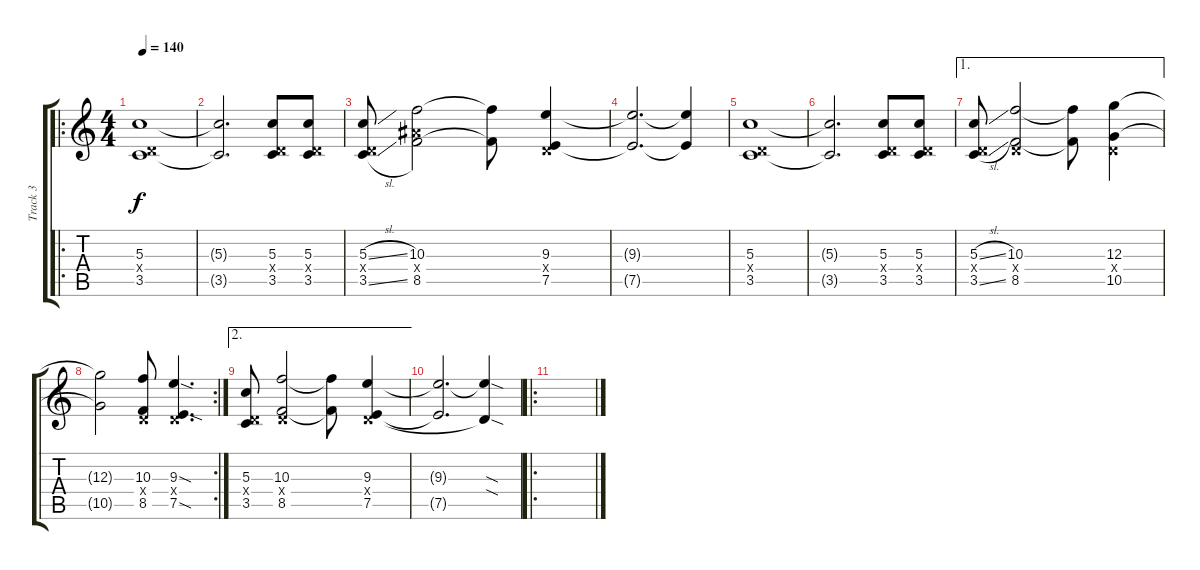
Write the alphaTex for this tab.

\track ("Track 3" "Track 3") {instrument distortionguitar}
\staff {score tabs}
\tuning (E4 B3 G3 D3 A2 D2) {hide}
\ro
\ts (4 4)
\tempo 140
\clef g2
\ks c
(5.3 0.4{x} 3.5).1{dy f} |
(5.3{t} 3.5{t}).2{d} (5.3 0.4{x} 3.5).8 (5.3 0.4{x} 3.5).8 |
(5.3{sl} 0.4{x} 3.5{sl}).8 (10.3 8.4{x} 8.5).2 (10.3{t} 8.5{t}).8 (9.3 0.4{x} 7.5).4 |
(9.3{t} 7.5{t}).2{d} (9.3{t} 7.5{t}).4 |
(5.3 0.4{x} 3.5).1 |
(5.3{t} 3.5{t}).2{d} (5.3 0.4{x} 3.5).8 (5.3 0.4{x} 3.5).8 |
\ae 1
(5.3{sl} 0.4{x} 3.5{sl}).8 (10.3 0.4{x} 8.5).2 (10.3{t} 8.5{t}).8 (12.3 0.4{x} 10.5).4 |
\rc 2
(12.3{t} 10.5{t}).2 (10.3 0.4{x} 8.5).8 (9.3{sod} 0.4{x} 7.5{sod}).4{d} |
\ae 2
(5.3 0.4{x} 3.5).8 (10.3 0.4{x} 8.5).2 (10.3{t} 8.5{t}).8 (9.3 0.4{x} 7.5).4 |
(9.3{t} 7.5{t}).2{d} (9.3{sod t} 0.4{sod t}).4 |
\ro
